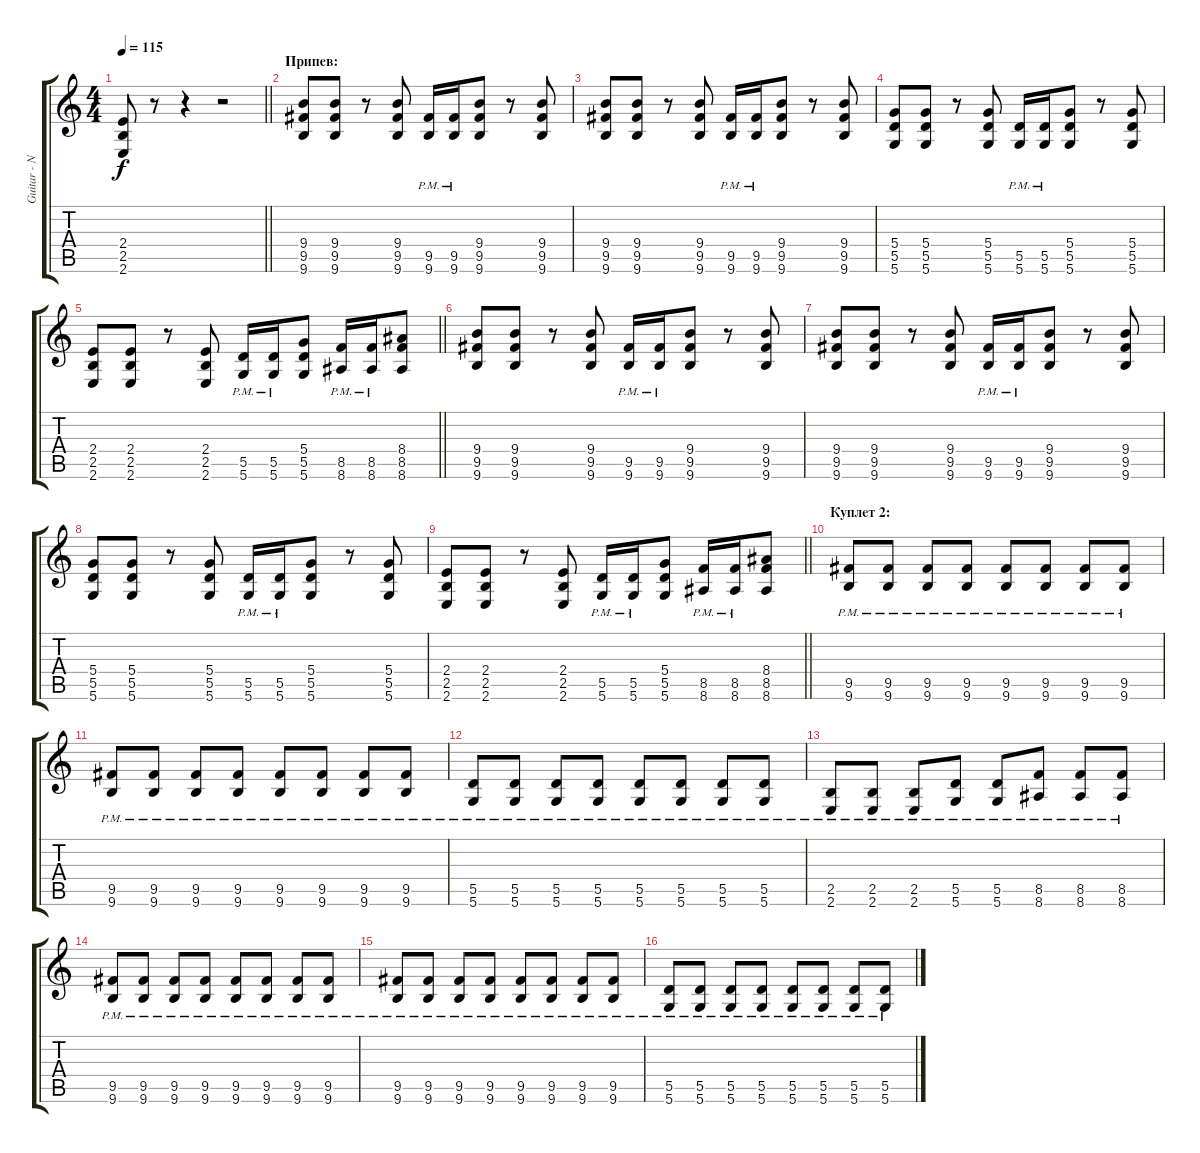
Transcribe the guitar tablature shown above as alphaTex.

\track ("Guitar - Nightmare Industries" "Guitar - N") {instrument distortionguitar}
\staff {score tabs}
\tuning (E4 B3 G3 D3 A2 D2) {hide}
\ts (4 4)
\tempo 115
\clef g2
\barLineRight lightlight
\ks c
(2.4 2.5 2.6).8{dy f volume 12} r.8 r.4 r.2 |
\section ("" "Припев:")
(9.4 9.5 9.6).8 (9.4 9.5 9.6).8 r.8 (9.4 9.5 9.6).8 (9.5{pm} 9.6{pm}).16 (9.5{pm} 9.6{pm}).16 (9.4 9.5 9.6).8 r.8 (9.4 9.5 9.6).8 |
(9.4 9.5 9.6).8 (9.4 9.5 9.6).8 r.8 (9.4 9.5 9.6).8 (9.5{pm} 9.6{pm}).16 (9.5{pm} 9.6{pm}).16 (9.4 9.5 9.6).8 r.8 (9.4 9.5 9.6).8 |
(5.4 5.5 5.6).8 (5.4 5.5 5.6).8 r.8 (5.4 5.5 5.6).8 (5.5{pm} 5.6{pm}).16 (5.5{pm} 5.6{pm}).16 (5.4 5.5 5.6).8 r.8 (5.4 5.5 5.6).8 |
\barLineRight lightlight
(2.4 2.5 2.6).8 (2.4 2.5 2.6).8 r.8 (2.4 2.5 2.6).8 (5.5{pm} 5.6{pm}).16 (5.5{pm} 5.6{pm}).16 (5.4 5.5 5.6).8 (8.5{pm} 8.6{pm}).16 (8.5{pm} 8.6{pm}).16 (8.4 8.5 8.6).8 |
(9.4 9.5 9.6).8 (9.4 9.5 9.6).8 r.8 (9.4 9.5 9.6).8 (9.5{pm} 9.6{pm}).16 (9.5{pm} 9.6{pm}).16 (9.4 9.5 9.6).8 r.8 (9.4 9.5 9.6).8 |
(9.4 9.5 9.6).8 (9.4 9.5 9.6).8 r.8 (9.4 9.5 9.6).8 (9.5{pm} 9.6{pm}).16 (9.5{pm} 9.6{pm}).16 (9.4 9.5 9.6).8 r.8 (9.4 9.5 9.6).8 |
(5.4 5.5 5.6).8 (5.4 5.5 5.6).8 r.8 (5.4 5.5 5.6).8 (5.5{pm} 5.6{pm}).16 (5.5{pm} 5.6{pm}).16 (5.4 5.5 5.6).8 r.8 (5.4 5.5 5.6).8 |
\barLineRight lightlight
(2.4 2.5 2.6).8 (2.4 2.5 2.6).8 r.8 (2.4 2.5 2.6).8 (5.5{pm} 5.6{pm}).16 (5.5{pm} 5.6{pm}).16 (5.4 5.5 5.6).8 (8.5{pm} 8.6{pm}).16 (8.5{pm} 8.6{pm}).16 (8.4 8.5 8.6).8 |
\section ("" "Куплет 2:")
(9.5{pm} 9.6{pm}).8{volume 7} (9.5{pm} 9.6{pm}).8 (9.5{pm} 9.6{pm}).8 (9.5{pm} 9.6{pm}).8 (9.5{pm} 9.6{pm}).8 (9.5{pm} 9.6{pm}).8 (9.5{pm} 9.6{pm}).8 (9.5{pm} 9.6{pm}).8 |
(9.5{pm} 9.6{pm}).8 (9.5{pm} 9.6{pm}).8 (9.5{pm} 9.6{pm}).8 (9.5{pm} 9.6{pm}).8 (9.5{pm} 9.6{pm}).8 (9.5{pm} 9.6{pm}).8 (9.5{pm} 9.6{pm}).8 (9.5{pm} 9.6{pm}).8 |
(5.5{pm} 5.6{pm}).8 (5.5{pm} 5.6{pm}).8 (5.5{pm} 5.6{pm}).8 (5.5{pm} 5.6{pm}).8 (5.5{pm} 5.6{pm}).8 (5.5{pm} 5.6{pm}).8 (5.5{pm} 5.6{pm}).8 (5.5{pm} 5.6{pm}).8 |
(2.5{pm} 2.6{pm}).8 (2.5{pm} 2.6{pm}).8 (2.5{pm} 2.6{pm}).8 (5.5{pm} 5.6{pm}).8 (5.5{pm} 5.6{pm}).8 (8.5{pm} 8.6{pm}).8 (8.5{pm} 8.6{pm}).8 (8.5{pm} 8.6{pm}).8 |
(9.5{pm} 9.6{pm}).8 (9.5{pm} 9.6{pm}).8 (9.5{pm} 9.6{pm}).8 (9.5{pm} 9.6{pm}).8 (9.5{pm} 9.6{pm}).8 (9.5{pm} 9.6{pm}).8 (9.5{pm} 9.6{pm}).8 (9.5{pm} 9.6{pm}).8 |
(9.5{pm} 9.6{pm}).8 (9.5{pm} 9.6{pm}).8 (9.5{pm} 9.6{pm}).8 (9.5{pm} 9.6{pm}).8 (9.5{pm} 9.6{pm}).8 (9.5{pm} 9.6{pm}).8 (9.5{pm} 9.6{pm}).8 (9.5{pm} 9.6{pm}).8 |
(5.5{pm} 5.6{pm}).8 (5.5{pm} 5.6{pm}).8 (5.5{pm} 5.6{pm}).8 (5.5{pm} 5.6{pm}).8 (5.5{pm} 5.6{pm}).8 (5.5{pm} 5.6{pm}).8 (5.5{pm} 5.6{pm}).8 (5.5{pm} 5.6{pm}).8
